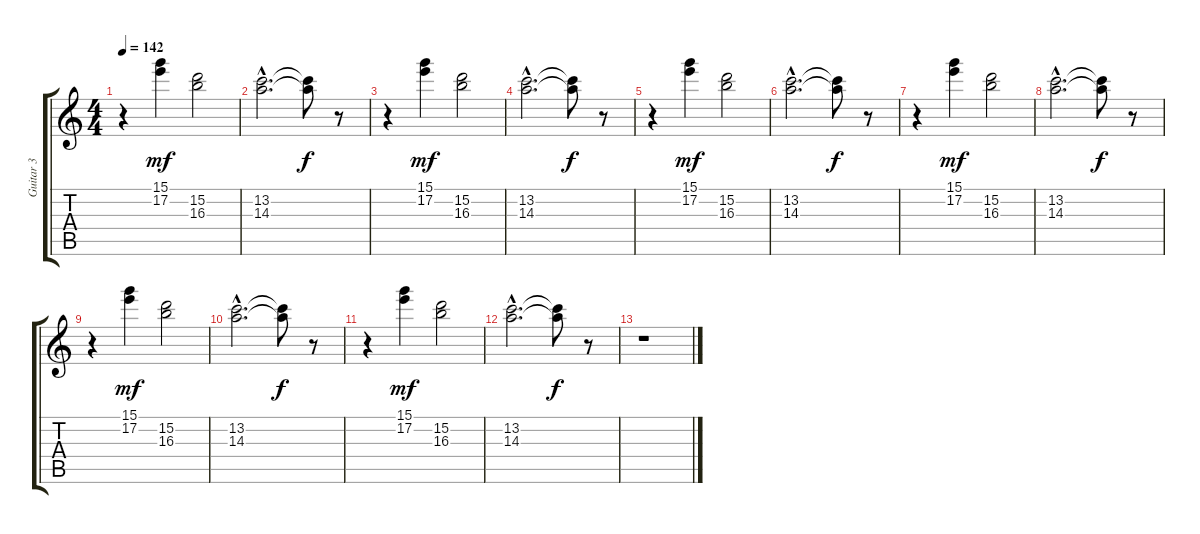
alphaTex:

\track ("Guitar 3" "Guitar 3") {instrument overdrivenguitar}
\staff {score tabs}
\tuning (E4 B3 G3 D3 A2 E2) {hide}
\ts (4 4)
\tempo 142
\clef g2
\ks c
r.4{dy f} (15.1 17.2).4{dy mf} (15.2 16.3).2 |
(13.2{hac} 14.3{hac}).2{d} (13.2{t} 14.3{t}).8{dy f} r.8 |
r.4 (15.1 17.2).4{dy mf volume 14} (15.2 16.3).2{volume 14} |
(13.2{hac} 14.3{hac}).2{d volume 13} (13.2{t} 14.3{t}).8{dy f} r.8 |
r.4 (15.1 17.2).4{dy mf volume 11} (15.2 16.3).2{volume 11} |
(13.2{hac} 14.3{hac}).2{d volume 10} (13.2{t} 14.3{t}).8{dy f} r.8 |
r.4 (15.1 17.2).4{dy mf volume 8} (15.2 16.3).2{volume 8} |
(13.2{hac} 14.3{hac}).2{d volume 7} (13.2{t} 14.3{t}).8{dy f} r.8 |
r.4 (15.1 17.2).4{dy mf volume 6} (15.2 16.3).2{volume 5} |
(13.2{hac} 14.3{hac}).2{d volume 4} (13.2{t} 14.3{t}).8{dy f} r.8 |
r.4 (15.1 17.2).4{dy mf volume 3} (15.2 16.3).2{volume 2} |
(13.2{hac} 14.3{hac}).2{d volume 2} (13.2{t} 14.3{t}).8{dy f} r.8 |
r.1
